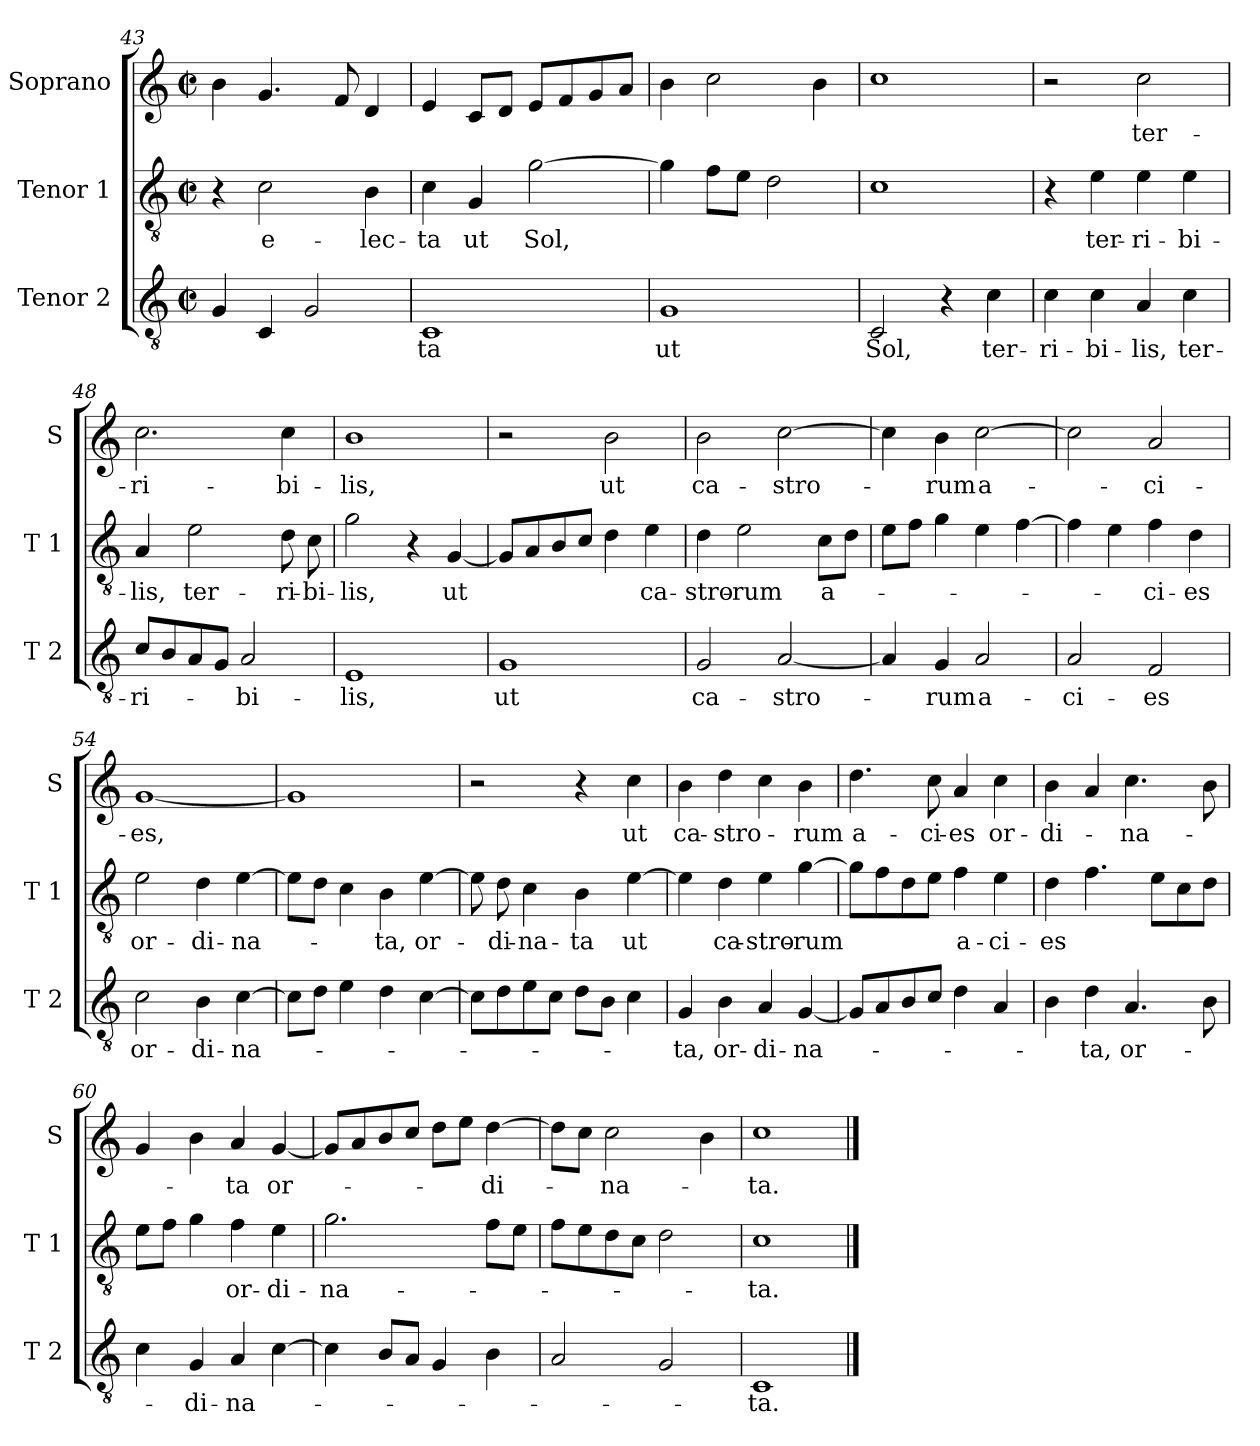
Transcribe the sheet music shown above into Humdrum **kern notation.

**kern	**text	**kern	**text	**kern	**text
*part3	*part3	*part2	*part2	*part1	*part1
*staff3	*staff3	*staff2	*staff2	*staff1	*staff1
*I"Tenor 2	*	*I"Tenor 1	*	*I"Soprano	*
*I'T 2	*	*I'T 1	*	*I'S	*
*clefGv2	*	*clefGv2	*	*clefG2	*
*k[]	*	*k[]	*	*k[]	*
*C:	*	*C:	*	*C:	*
*M2/2	*	*M2/2	*	*M2/2	*
*met(c|)	*	*met(c|)	*	*met(c|)	*
=43	=43	=43	=43	=43	=43
4G/	.	4r	.	4b\	.
!	!	!	!LO:LY:b	!	!
4C/	.	2c\	e-	4.g/	.
2G/	.	.	.	.	.
.	.	.	.	8f/	.
!	!	!	!LO:LY:b	!	!
.	.	4B\	-lec-	4d/	.
=44	=44	=44	=44	=44	=44
!	!LO:LY:b	!	!LO:LY:b	!	!
1C	-ta	4c\	-ta	4e/	.
!	!	!	!LO:LY:b	!	!
.	.	4G/	ut	8c/L	.
.	.	.	.	8d/J	.
!	!	!	!LO:LY:b	!	!
.	.	[2g\	Sol,	8e/L	.
.	.	.	.	8f/	.
.	.	.	.	8g/	.
.	.	.	.	8a/J	.
=45	=45	=45	=45	=45	=45
!	!LO:LY:b	!	!	!	!
1G	ut	4g\]	.	4b\	.
.	.	8f\L	.	2cc\	.
.	.	8e\J	.	.	.
.	.	2d\	.	.	.
.	.	.	.	4b\	.
!!LO:LB:g=z
=46	=46	=46	=46	=46	=46
!	!LO:LY:b	!	!	!	!
2C/	Sol,	1c	.	1cc	.
4r	.	.	.	.	.
!	!LO:LY:b	!	!	!	!
4c\	ter-	.	.	.	.
=47	=47	=47	=47	=47	=47
!	!LO:LY:b	!	!	!	!
4c\	-ri-	4r	.	2r	.
!	!LO:LY:b	!	!LO:LY:b	!	!
4c\	-bi-	4e\	ter-	.	.
!	!LO:LY:b	!	!LO:LY:b	!	!LO:LY:b
4A/	-lis,	4e\	-ri-	2cc\	ter-
!	!LO:LY:b	!	!LO:LY:b	!	!
4c\	ter-	4e\	-bi-	.	.
=48	=48	=48	=48	=48	=48
!	!LO:LY:b	!	!LO:LY:b	!	!LO:LY:b
8c/L	-ri-	4A/	-lis,	2.cc\	-ri-
8B/	.	.	.	.	.
!	!	!	!LO:LY:b	!	!
8A/	.	2e\	ter-	.	.
8G/J	.	.	.	.	.
!	!LO:LY:b	!	!	!	!
2A/	-bi-	.	.	.	.
!	!	!	!LO:LY:b	!	!LO:LY:b
.	.	8d\	-ri-	4cc\	-bi-
!	!	!	!LO:LY:b	!	!
.	.	8c\	-bi-	.	.
=49	=49	=49	=49	=49	=49
!	!LO:LY:b	!	!LO:LY:b	!	!LO:LY:b
1E	-lis,	2g\	-lis,	1b	-lis,
.	.	4r	.	.	.
!	!	!	!LO:LY:b	!	!
.	.	[4G/	ut	.	.
=50	=50	=50	=50	=50	=50
!	!LO:LY:b	!	!	!	!
1G	ut	8G/L]	.	2r	.
.	.	8A/	.	.	.
.	.	8B/	.	.	.
.	.	8c/J	.	.	.
!	!	!	!	!	!LO:LY:b
.	.	4d\	.	2b\	ut
!	!	!	!LO:LY:b	!	!
.	.	4e\	ca-	.	.
!!LO:LB:g=z
=51	=51	=51	=51	=51	=51
!	!LO:LY:b	!	!LO:LY:b	!	!LO:LY:b
2G/	ca-	4d\	-stro-	2b\	ca-
!	!	!	!LO:LY:b	!	!
.	.	2e\	-rum	.	.
!	!LO:LY:b	!	!	!	!LO:LY:b
[2A/	-stro-	.	.	[2cc\	-stro-
!	!	!	!LO:LY:b	!	!
.	.	8c\L	a-	.	.
.	.	8d\J	.	.	.
=52	=52	=52	=52	=52	=52
4A/]	.	8e\L	.	4cc\]	.
.	.	8f\J	.	.	.
!	!LO:LY:b	!	!	!	!LO:LY:b
4G/	-rum	4g\	.	4b\	-rum
!	!LO:LY:b	!	!	!	!LO:LY:b
2A/	a-	4e\	.	[2cc\	a-
.	.	[4f\	.	.	.
=53	=53	=53	=53	=53	=53
!	!LO:LY:b	!	!	!	!
2A/	-ci-	4f\]	.	2cc\]	.
.	.	4e\	.	.	.
!	!LO:LY:b	!	!LO:LY:b	!	!LO:LY:b
2F/	-es	4f\	-ci-	2a/	-ci-
!	!	!	!LO:LY:b	!	!
.	.	4d\	-es	.	.
=54	=54	=54	=54	=54	=54
!	!LO:LY:b	!	!LO:LY:b	!	!LO:LY:b
2c\	or-	2e\	or-	[1g	-es,
!	!LO:LY:b	!	!LO:LY:b	!	!
4B\	-di-	4d\	-di-	.	.
!	!LO:LY:b	!	!LO:LY:b	!	!
[4c\	-na-	[4e\	-na-	.	.
=55	=55	=55	=55	=55	=55
8c\L]	.	8e\L]	.	1g]	.
8d\J	.	8d\J	.	.	.
4e\	.	4c\	.	.	.
!	!	!	!LO:LY:b	!	!
4d\	.	4B\	-ta,	.	.
!	!	!	!LO:LY:b	!	!
[4c\	.	[4e\	or-	.	.
!!LO:PB:g=z
=56	=56	=56	=56	=56	=56
8c\L]	.	8e\]	.	2r	.
!	!	!	!LO:LY:b	!	!
8d\	.	8d\	-di-	.	.
!	!	!	!LO:LY:b	!	!
8e\	.	4c\	-na-	.	.
8c\J	.	.	.	.	.
!	!	!	!LO:LY:b	!	!
8d\L	.	4B\	-ta	4r	.
8B\J	.	.	.	.	.
!	!	!	!LO:LY:b	!	!LO:LY:b
4c\	.	[4e\	ut	4cc\	ut
=57	=57	=57	=57	=57	=57
!	!LO:LY:b	!	!	!	!LO:LY:b
4G/	-ta,	4e\]	.	4b\	ca-
!	!LO:LY:b	!	!LO:LY:b	!	!LO:LY:b
4B\	or-	4d\	ca-	4dd\	-stro-
!	!LO:LY:b	!	!LO:LY:b	!	!
4A/	-di-	4e\	-stro-	4cc\	.
!	!LO:LY:b	!	!LO:LY:b	!	!LO:LY:b
[4G/	-na-	[4g\	-rum	4b\	-rum
=58	=58	=58	=58	=58	=58
!	!	!	!	!	!LO:LY:b
8G/L]	.	8g\L]	.	4.dd\	a-
8A/	.	8f\	.	.	.
8B/	.	8d\	.	.	.
!	!	!	!	!	!LO:LY:b
8c/J	.	8e\J	.	8cc\	-ci-
!	!	!	!LO:LY:b	!	!LO:LY:b
4d\	.	4f\	a-	4a/	-es
!	!	!	!LO:LY:b	!	!LO:LY:b
4A/	.	4e\	-ci-	4cc\	or-
=59	=59	=59	=59	=59	=59
!	!	!	!LO:LY:b	!	!LO:LY:b
4B\	.	4d\	-es	4b\	-di-
!	!LO:LY:b	!	!	!	!
4d\	-ta,	4.f\	.	4a/	.
!	!LO:LY:b	!	!	!	!LO:LY:b
4.A/	or-	.	.	4.cc\	-na-
.	.	8e\L	.	.	.
.	.	8c\	.	.	.
8B\	.	8d\J	.	8b\	.
!!LO:LB:g=z
=60	=60	=60	=60	=60	=60
4c\	.	8e\L	.	4g/	.
.	.	8f\J	.	.	.
!	!LO:LY:b	!	!	!	!
4G/	-di-	4g\	.	4b\	.
!	!LO:LY:b	!	!LO:LY:b	!	!LO:LY:b
4A/	-na-	4f\	or-	4a/	-ta
!	!	!	!LO:LY:b	!	!LO:LY:b
[4c\	.	4e\	-di-	[4g/	or-
=61	=61	=61	=61	=61	=61
!	!	!	!LO:LY:b	!	!
4c\]	.	2.g\	-na-	8g/L]	.
.	.	.	.	8a/	.
8B/L	.	.	.	8b/	.
8A/J	.	.	.	8cc/J	.
4G/	.	.	.	8dd\L	.
.	.	.	.	8ee\J	.
!	!	!	!	!	!LO:LY:b
4B\	.	8f\L	.	[4dd\	-di-
.	.	8e\J	.	.	.
=62	=62	=62	=62	=62	=62
2A/	.	8f\L	.	8dd\L]	.
.	.	8e\	.	8cc\J	.
!	!	!	!	!	!LO:LY:b
.	.	8d\	.	2cc\	-na-
.	.	8c\J	.	.	.
2G/	.	2d\	.	.	.
.	.	.	.	4b\	.
=63	=63	=63	=63	=63	=63
!	!LO:LY:b	!	!LO:LY:b	!	!LO:LY:b
1C	-ta.	1c	-ta.	1cc	-ta.
==	==	==	==	==	==
*-	*-	*-	*-	*-	*-
